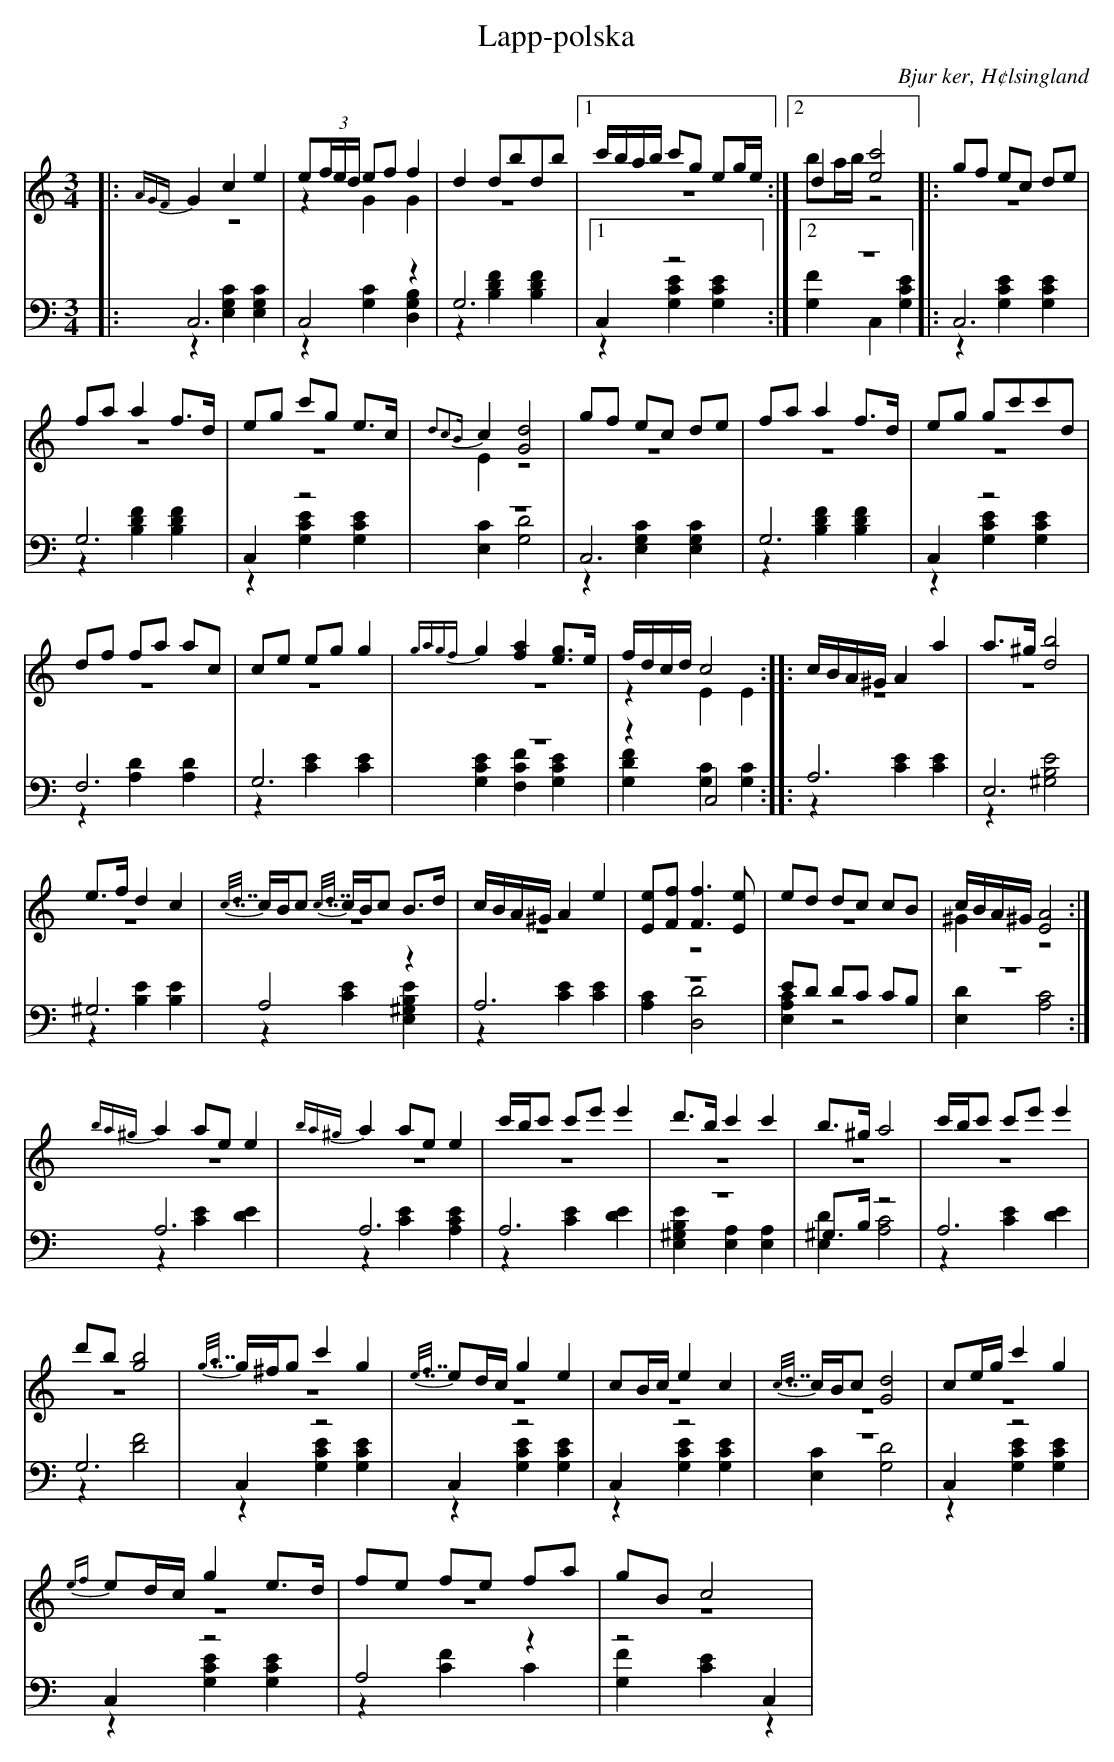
X:1
T: Lapp-polska
O: Bjur ker, H¢lsingland
M: 3/4
L: 1/8
K: C
V:1
V:2 merge
V:3
V:4 merge
V:1
|:{A6/5G6/5F6/5}G2 c2 e2|e(3f/e/d/ ef f2|d2 dbdb|1 c'/b/a/b/ c'g eg/e/:|2 d2 [e4c'4]|:gf ec de|
fa a2 f>d|eg c'g e>c|{d2c2B}c2 [G4d4]|gf ec de|fa a2 f>d|eg gc'c'd|
df fa ac|ce eg g2|{g8/5a8/5g8/5f8/5}g2 [f2a2] [eg]>e|f/d/c/d/  c4::c/B/A/^G/ A2 a2|a>^g [d4b4]|
e>f d2 c2|{c7/8d7/8}c/B/c {c7/8d7/8}c/B/c B>d|c/B/A/^G/ A2 e2|[Ee][Ff] [F3f3] [Ee] |ed dc cB|c/B/A/^G/ [E4A4]:|
{ba^g}a2 ae e2|{ba^g}a2 ae e2|c'/b/c' c'e' e'2  |d'>b c'2 c'2|b>^g a4|c'/b/c' c'e' e'2|
d'b [g4b4]|{g7/8a7/8}g/^f/g c'2 g2|{e7/8f7/8}ed/c/ g2 e2|cB/c/ e2 c2|{c7/8d7/8}c/B/c [G4d4]|ce/g/ c'2 g2|
{ef}ed/c/ g2 e>d|fe fe fa|gB c4|
V:2
|:z6|z2 G2 G2|z6|1 z6:|2 ba/b/ z4|:z6|
z6|z6|E2 z4|z6|z6|z6|
z6|z6|z6|z2 E2 E2:||:z6|z6|
z6|z6|z6|z6|z6|^G2 z4:|
|z6|z6|z6|z6|z6|z6|
z6|z6|z6|z6|z6|z6|
z6|z6|z6|
V:3  clef=bass
|:C,6|C,4 z2|G,6|1 C,2 z4:|2 z6|:C,6|
G,6|C,2 z4|z6|C,6|G,6|C,2 z4|
F,6|G,6|z6|z2 C,4::A,6|E,6|
^G,6|A,4 z2|A,6|z6|ED DC CB,|z6:|
A,6|A,6|A,6|z6|^G,>B, z4|A,6|
G,6|C,2 z4|C,2 z4|C,2 z4|z6|C,2 z4|
C,2 z4|A,4 z2|z4 C,2|
V:4  clef=bass
|:z2 [E,2G,2C2] [E,2G,2C2]|z2 [G,2C2] [D,2G,2B,2]|z2 [B,2D2F2] [B,2D2F2]|1 z2 [G,2C2E2] [G,2C2E2]:|2 [G,2F2] C,2 [G,2C2E2]|:z2 [G,2C2E2] [G,2C2E2]|z2 [B,2D2F2] [B,2D2F2]|z2 [G,2C2E2] [G,2C2E2]|[E,2C2] [G,4D4]|z2 [E,2G,2C2] [E,2G,2C2]|z2 [B,2D2F2] [B,2D2F2]| z2 [G,2C2E2] [G,2C2E2]|
z2 [A,2D2] [A,2D2]|z2 [C2E2] [C2E2]|[G,2C2E2] [F,2C2F2] [G,2C2E2] |[G,2D2F2] [G,2C2] [G,2C2]::z2 [C2E2] [C2E2]|z2 [^G,4B,4E4]|
z2 [B,2E2] [B,2E2]|z2 [C2E2] [E,2^G,2B,2E2]|z2 [C2E2] [C2E2]|[A,2C2] [D,4D4]|[E,2A,2C2] z4|[E,2D2] [A,4C4]:|
z2 [C2E2] [D2E2]|z2 [C2E2] [A,2C2E2]|z2 [C2E2] [D2E2]|[E,2^G,2B,2E2] [A,2E,2] [A,2E,2]|[E,2D2] [A,4C4]|z2 [C2E2] [D2E2]|
z2 [D4F4]|z2 [G,2C2E2] [G,2C2E2]|z2 [G,2C2E2] [G,2C2E2]|z2 [G,2C2E2] [G,2C2E2]|[E,2C2] [G,4D4]|z2 [G,2C2E2] [G,2C2E2]|
z2 [G,2C2E2] [G,2C2E2]|z2 [C2F2] C2|[G,2F2] [C2E2] z2|
